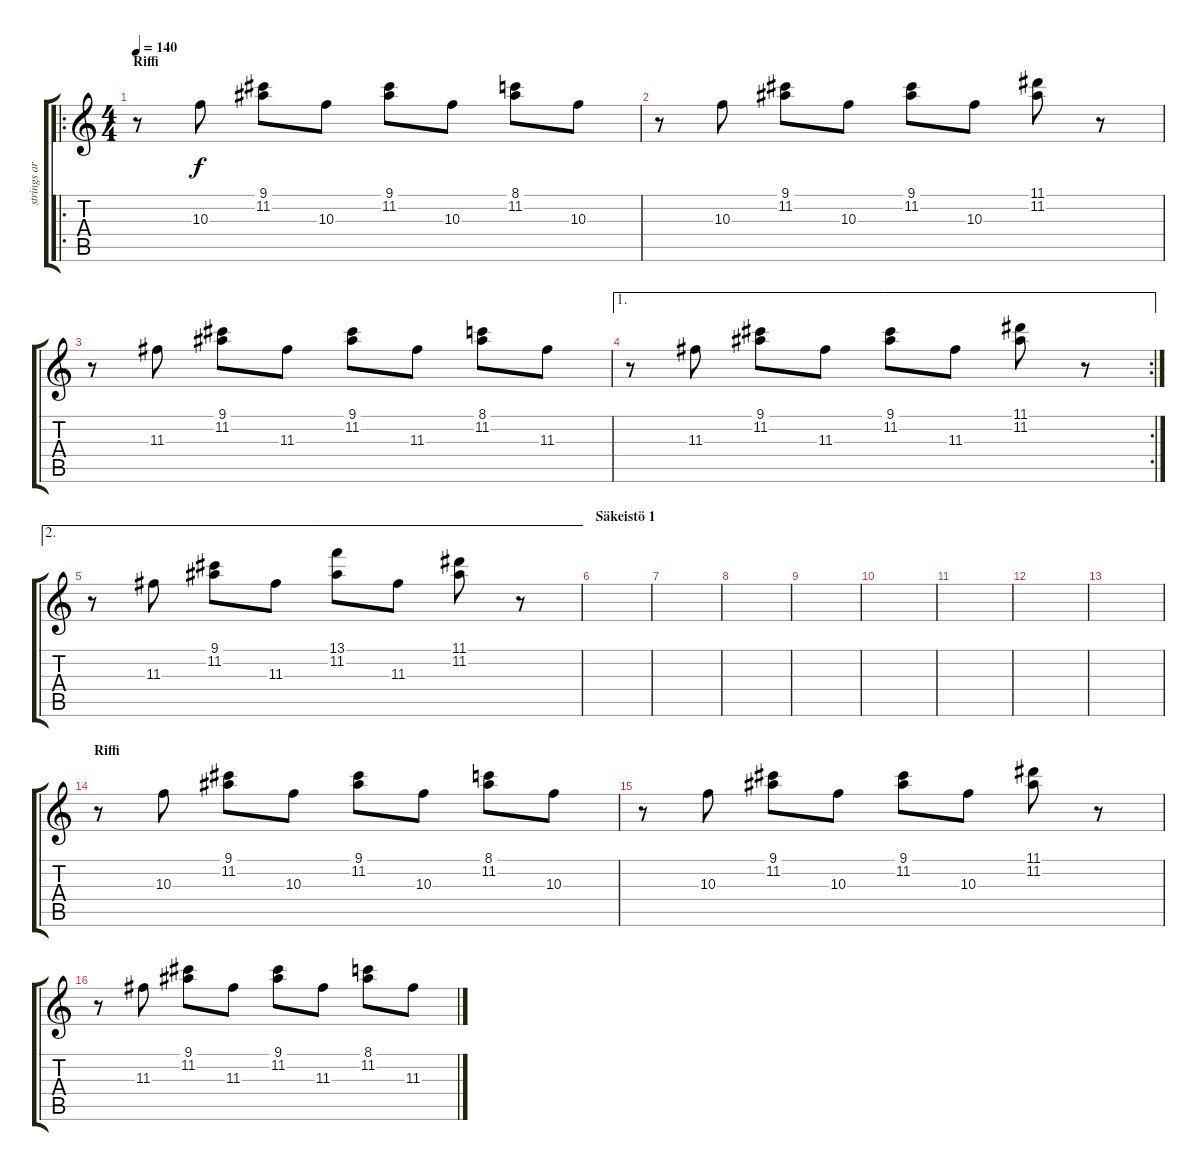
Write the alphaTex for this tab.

\track ("strings arranged for gtr" "strings ar") {instrument electricguitarjazz}
\staff {score tabs}
\tuning (E4 B3 G3 D3 A2 E2) {hide}
\ro
\ts (4 4)
\section ("" "Riffi")
\tempo 140
\clef g2
\ks c
r.8{dy f instrument electricguitarjazz} 10.3.8 (9.1 11.2).8 10.3.8 (9.1 11.2).8 10.3.8 (8.1 11.2).8 10.3.8 |
r.8 10.3.8 (9.1 11.2).8 10.3.8 (9.1 11.2).8 10.3.8 (11.1 11.2).8 r.8 |
r.8 11.3.8 (9.1 11.2).8 11.3.8 (9.1 11.2).8 11.3.8 (8.1 11.2).8 11.3.8 |
\ae 1
\rc 2
r.8 11.3.8 (9.1 11.2).8 11.3.8 (9.1 11.2).8 11.3.8 (11.1 11.2).8 r.8 |
\ae 2
r.8 11.3.8 (9.1 11.2).8 11.3.8 (13.1 11.2).8 11.3.8 (11.1 11.2).8 r.8 |
\section ("" "Säkeistö 1")
|
|
|
|
|
|
|
|
\section ("" "Riffi")
r.8 10.3.8 (9.1 11.2).8 10.3.8 (9.1 11.2).8 10.3.8 (8.1 11.2).8 10.3.8 |
r.8 10.3.8 (9.1 11.2).8 10.3.8 (9.1 11.2).8 10.3.8 (11.1 11.2).8 r.8 |
r.8 11.3.8 (9.1 11.2).8 11.3.8 (9.1 11.2).8 11.3.8 (8.1 11.2).8 11.3.8
